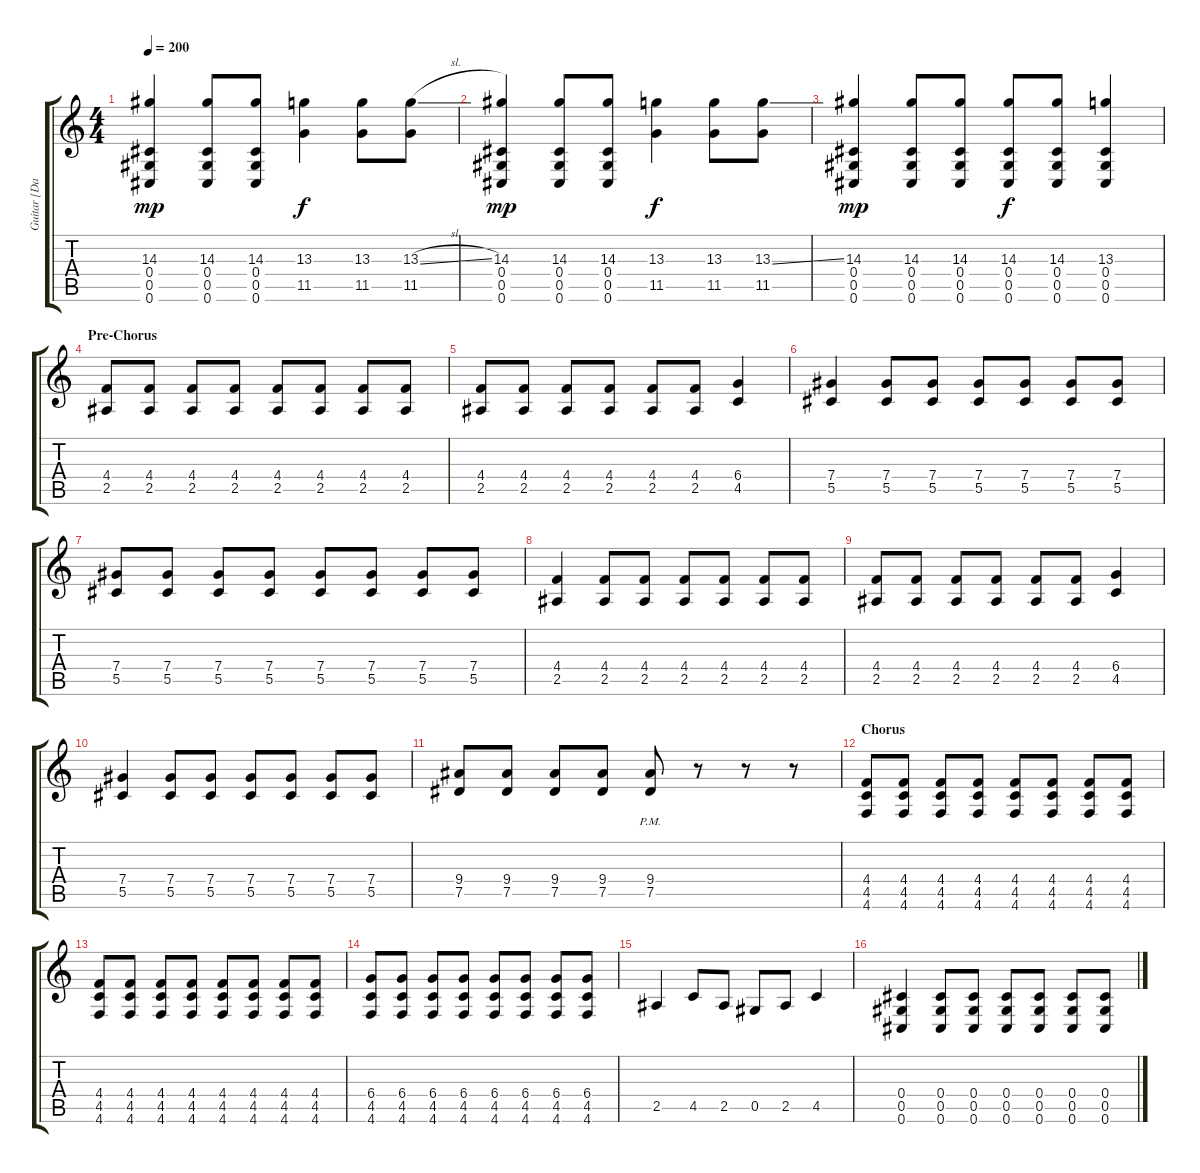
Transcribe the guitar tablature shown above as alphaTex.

\track ("Guitar [Dallas Green]" "Guitar [Da") {instrument overdrivenguitar}
\staff {score tabs}
\tuning (Eb4 Bb3 Gb3 Db3 Ab2 Db2) {hide}
\ts (4 4)
\tempo 200
\clef g2
\ks c
(14.3 0.4 0.5 0.6).4{dy mp} (14.3 0.4 0.5 0.6).8 (14.3 0.4 0.5 0.6).8 (13.3 11.5).4{dy f} (13.3 11.5).8 (13.3{sl} 11.5).8 |
(14.3 0.4 0.5 0.6).4{dy mp} (14.3 0.4 0.5 0.6).8 (14.3 0.4 0.5 0.6).8 (13.3 11.5).4{dy f} (13.3 11.5).8 (13.3{ss} 11.5).8 |
(14.3 0.4 0.5 0.6).4{dy mp} (14.3 0.4 0.5 0.6).8 (14.3 0.4 0.5 0.6).8 (14.3 0.4 0.5 0.6).8{dy f} (14.3 0.4 0.5 0.6).8 (13.3 0.4 0.5 0.6).4 |
\section ("" "Pre-Chorus")
(4.4 2.5).8 (4.4 2.5).8 (4.4 2.5).8 (4.4 2.5).8 (4.4 2.5).8 (4.4 2.5).8 (4.4 2.5).8 (4.4 2.5).8 |
(4.4 2.5).8 (4.4 2.5).8 (4.4 2.5).8 (4.4 2.5).8 (4.4 2.5).8 (4.4 2.5).8 (6.4 4.5).4 |
(7.4 5.5).4 (7.4 5.5).8 (7.4 5.5).8 (7.4 5.5).8 (7.4 5.5).8 (7.4 5.5).8 (7.4 5.5).8 |
(7.4 5.5).8 (7.4 5.5).8 (7.4 5.5).8 (7.4 5.5).8 (7.4 5.5).8 (7.4 5.5).8 (7.4 5.5).8 (7.4 5.5).8 |
(4.4 2.5).4 (4.4 2.5).8 (4.4 2.5).8 (4.4 2.5).8 (4.4 2.5).8 (4.4 2.5).8 (4.4 2.5).8 |
(4.4 2.5).8 (4.4 2.5).8 (4.4 2.5).8 (4.4 2.5).8 (4.4 2.5).8 (4.4 2.5).8 (6.4 4.5).4 |
(7.4 5.5).4 (7.4 5.5).8 (7.4 5.5).8 (7.4 5.5).8 (7.4 5.5).8 (7.4 5.5).8 (7.4 5.5).8 |
(9.4 7.5).8 (9.4 7.5).8 (9.4 7.5).8 (9.4 7.5).8 (9.4{pm} 7.5{pm}).8 r.8 r.8 r.8 |
\section ("" "Chorus")
(4.4 4.5 4.6).8 (4.4 4.5 4.6).8 (4.4 4.5 4.6).8 (4.4 4.5 4.6).8 (4.4 4.5 4.6).8 (4.4 4.5 4.6).8 (4.4 4.5 4.6).8 (4.4 4.5 4.6).8 |
(4.4 4.5 4.6).8 (4.4 4.5 4.6).8 (4.4 4.5 4.6).8 (4.4 4.5 4.6).8 (4.4 4.5 4.6).8 (4.4 4.5 4.6).8 (4.4 4.5 4.6).8 (4.4 4.5 4.6).8 |
(6.4 4.5 4.6).8 (6.4 4.5 4.6).8 (6.4 4.5 4.6).8 (6.4 4.5 4.6).8 (6.4 4.5 4.6).8 (6.4 4.5 4.6).8 (6.4 4.5 4.6).8 (6.4 4.5 4.6).8 |
2.5.4 4.5.8 2.5.8 0.5.8 2.5.8 4.5.4 |
(0.4 0.5 0.6).4 (0.4 0.5 0.6).8 (0.4 0.5 0.6).8 (0.4 0.5 0.6).8 (0.4 0.5 0.6).8 (0.4 0.5 0.6).8 (0.4 0.5 0.6).8
